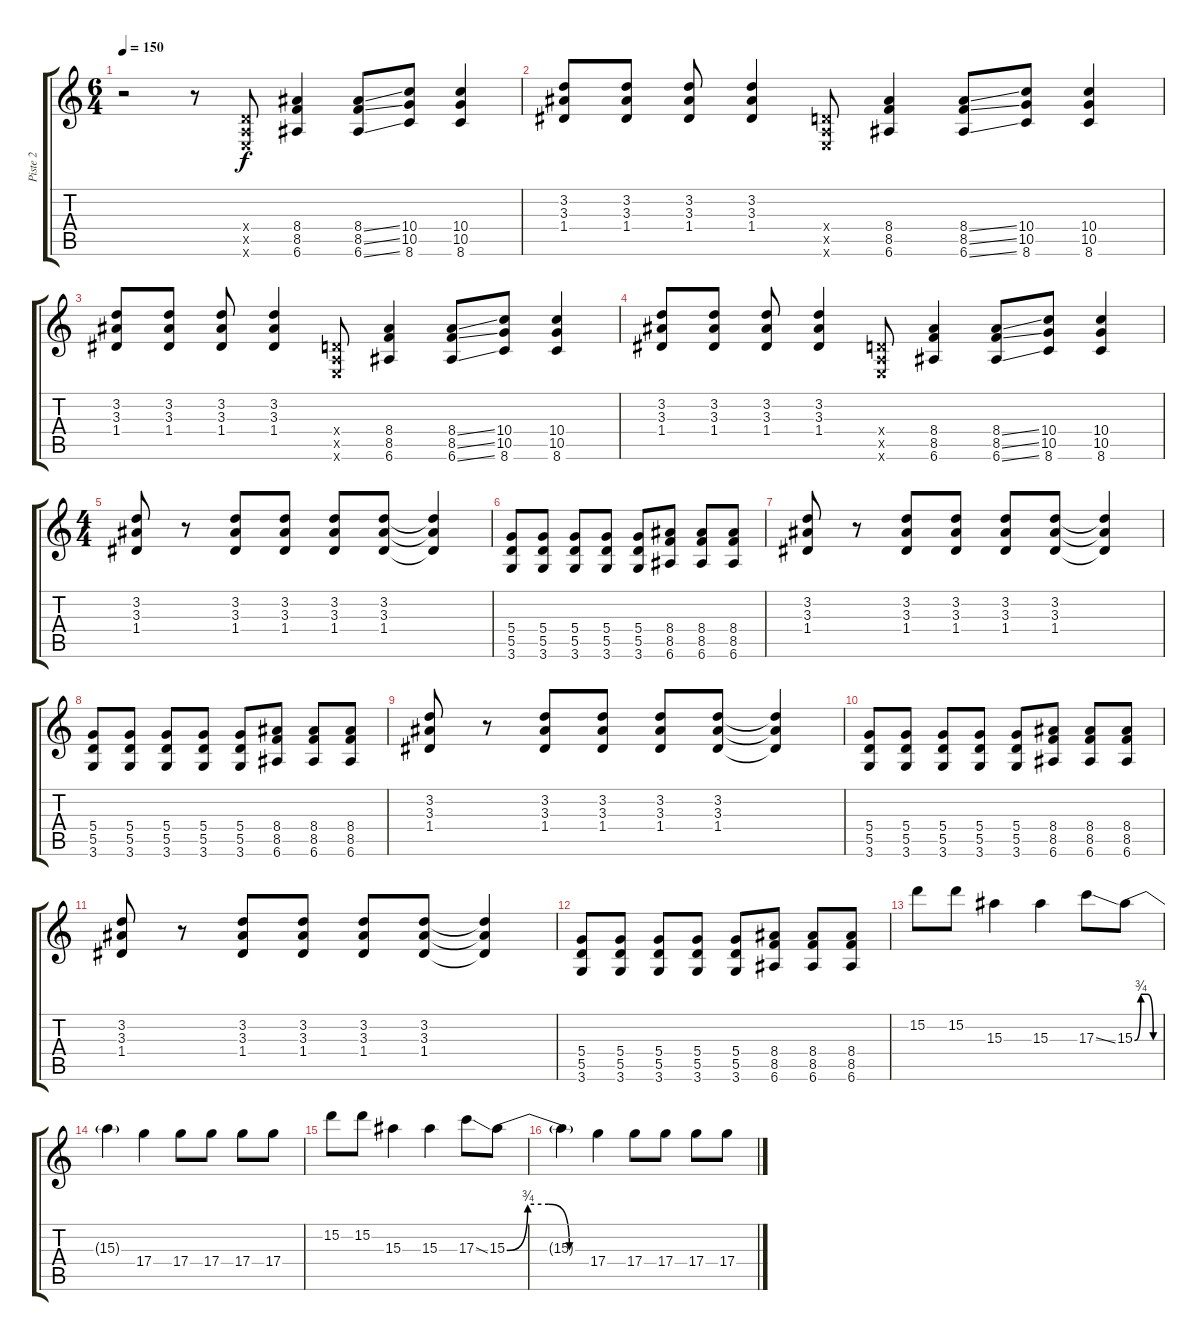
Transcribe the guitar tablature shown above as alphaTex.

\track ("Piste 2" "Piste 2") {instrument overdrivenguitar}
\staff {score tabs}
\tuning (E4 B3 G3 D3 A2 E2) {hide}
\ts (6 4)
\tempo 150
\clef g2
\ks c
r.2{dy f instrument overdrivenguitar} r.8 (0.4{x} 0.5{x} 0.6{x}).8 (8.4 8.5 6.6).4 (8.4{ss} 8.5{ss} 6.6{ss}).8 (10.4 10.5 8.6).8 (10.4 10.5 8.6).4 |
(3.2 3.3 1.4).8 (3.2 3.3 1.4).8 (3.2 3.3 1.4).8 (3.2 3.3 1.4).4 (0.4{x} 0.5{x} 0.6{x}).8 (8.4 8.5 6.6).4 (8.4{ss} 8.5{ss} 6.6{ss}).8 (10.4 10.5 8.6).8 (10.4 10.5 8.6).4 |
(3.2 3.3 1.4).8 (3.2 3.3 1.4).8 (3.2 3.3 1.4).8 (3.2 3.3 1.4).4 (0.4{x} 0.5{x} 0.6{x}).8 (8.4 8.5 6.6).4 (8.4{ss} 8.5{ss} 6.6{ss}).8 (10.4 10.5 8.6).8 (10.4 10.5 8.6).4 |
(3.2 3.3 1.4).8 (3.2 3.3 1.4).8 (3.2 3.3 1.4).8 (3.2 3.3 1.4).4 (0.4{x} 0.5{x} 0.6{x}).8 (8.4 8.5 6.6).4 (8.4{ss} 8.5{ss} 6.6{ss}).8 (10.4 10.5 8.6).8 (10.4 10.5 8.6).4 |
\ts (4 4)
(3.2 3.3 1.4).8 r.8 (3.2 3.3 1.4).8 (3.2 3.3 1.4).8 (3.2 3.3 1.4).8 (3.2 3.3 1.4).8 (3.2{t} 3.3{t} 1.4{t}).4 |
(5.4 5.5 3.6).8 (5.4 5.5 3.6).8 (5.4 5.5 3.6).8 (5.4 5.5 3.6).8 (5.4 5.5 3.6).8 (8.4 8.5 6.6).8 (8.4 8.5 6.6).8 (8.4 8.5 6.6).8 |
(3.2 3.3 1.4).8 r.8 (3.2 3.3 1.4).8 (3.2 3.3 1.4).8 (3.2 3.3 1.4).8 (3.2 3.3 1.4).8 (3.2{t} 3.3{t} 1.4{t}).4 |
(5.4 5.5 3.6).8 (5.4 5.5 3.6).8 (5.4 5.5 3.6).8 (5.4 5.5 3.6).8 (5.4 5.5 3.6).8 (8.4 8.5 6.6).8 (8.4 8.5 6.6).8 (8.4 8.5 6.6).8 |
(3.2 3.3 1.4).8 r.8 (3.2 3.3 1.4).8 (3.2 3.3 1.4).8 (3.2 3.3 1.4).8 (3.2 3.3 1.4).8 (3.2{t} 3.3{t} 1.4{t}).4 |
(5.4 5.5 3.6).8 (5.4 5.5 3.6).8 (5.4 5.5 3.6).8 (5.4 5.5 3.6).8 (5.4 5.5 3.6).8 (8.4 8.5 6.6).8 (8.4 8.5 6.6).8 (8.4 8.5 6.6).8 |
(3.2 3.3 1.4).8 r.8 (3.2 3.3 1.4).8 (3.2 3.3 1.4).8 (3.2 3.3 1.4).8 (3.2 3.3 1.4).8 (3.2{t} 3.3{t} 1.4{t}).4 |
(5.4 5.5 3.6).8 (5.4 5.5 3.6).8 (5.4 5.5 3.6).8 (5.4 5.5 3.6).8 (5.4 5.5 3.6).8 (8.4 8.5 6.6).8 (8.4 8.5 6.6).8 (8.4 8.5 6.6).8 |
15.2.8 15.2.8 15.3.4 15.3.4 17.3{ss}.8 15.3{be (custom 0 0 15 3 30 3 45 0 60 0)}.8 |
15.3{t}.4 17.4.4 17.4.8 17.4.8 17.4.8 17.4.8 |
15.2.8 15.2.8 15.3.4 15.3.4 17.3{ss}.8 15.3{be (custom 0 0 15 3 30 3 45 0 60 0)}.8 |
15.3{t}.4 17.4.4 17.4.8 17.4.8 17.4.8 17.4.8
